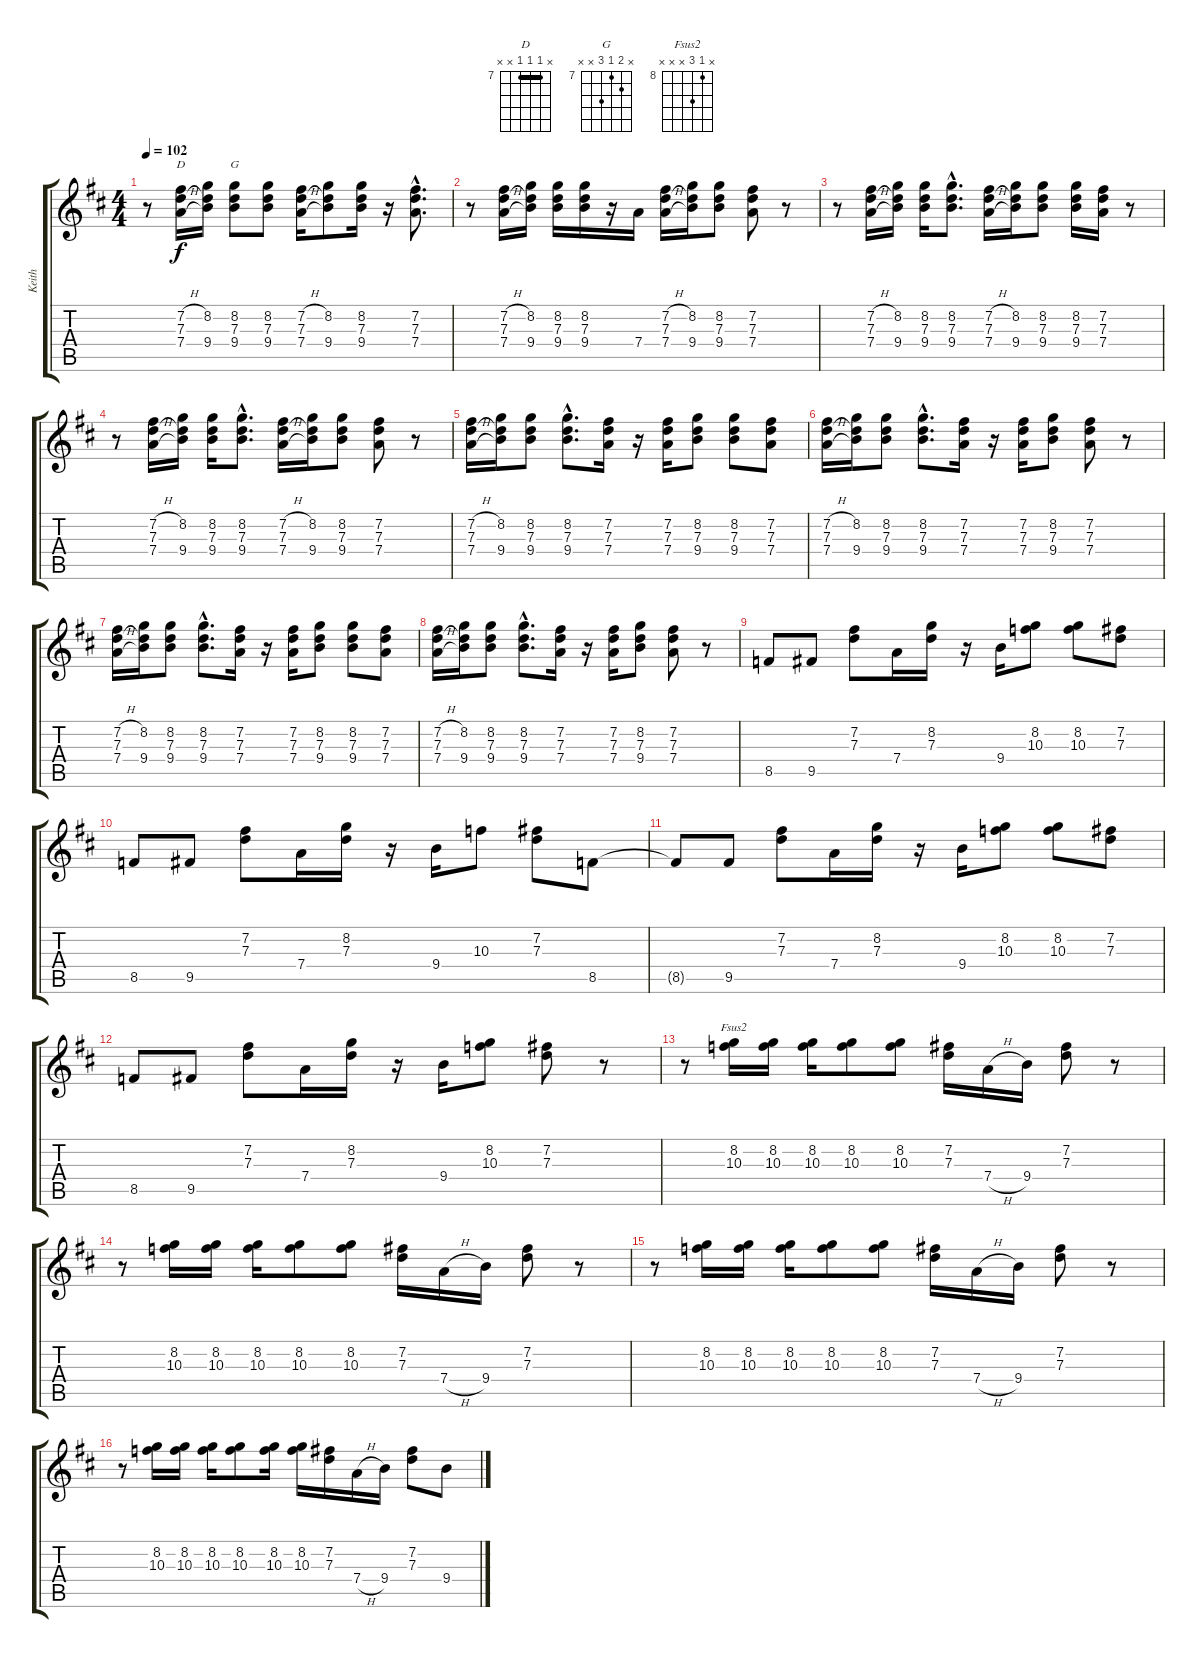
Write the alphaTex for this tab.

\track ("Keith" "Keith") {instrument distortionguitar}
\staff {score tabs}
\tuning (E4 B3 G3 D3 A2 E2) {hide}
\chord ("D" x 7 7 7 x x) {firstfret 7 barre 7}
\chord ("G" x 8 7 9 x x) {firstfret 7}
\chord ("Fsus2" x 8 10 x x x) {firstfret 8}
\ts (4 4)
\tempo 102
\clef g2
\ks d
r.8{dy f} (7.2{h} 7.3 7.4{h}).16{ch "D" lyrics (0 "") lyrics (1 "") lyrics (2 "") lyrics (3 "") lyrics (4 "")} (8.2 7.3{t} 9.4).16{lyrics (0 "") lyrics (1 "") lyrics (2 "") lyrics (3 "") lyrics (4 "")} (8.2 7.3 9.4).8{ch "G" lyrics (0 "") lyrics (1 "") lyrics (2 "") lyrics (3 "") lyrics (4 "")} (8.2 7.3 9.4).8{lyrics (0 "") lyrics (1 "") lyrics (2 "") lyrics (3 "") lyrics (4 "")} (7.2{h} 7.3 7.4{h}).16{lyrics (0 "") lyrics (1 "") lyrics (2 "") lyrics (3 "") lyrics (4 "")} (8.2 7.3{t} 9.4).8{lyrics (0 "") lyrics (1 "") lyrics (2 "") lyrics (3 "") lyrics (4 "")} (8.2 7.3 9.4).16{lyrics (0 "") lyrics (1 "") lyrics (2 "") lyrics (3 "") lyrics (4 "")} r.16 (7.2{hac} 7.3{hac} 7.4{hac}).8{d lyrics (0 "") lyrics (1 "") lyrics (2 "") lyrics (3 "") lyrics (4 "")} |
r.8 (7.2{h} 7.3 7.4{h}).16{lyrics (0 "") lyrics (1 "") lyrics (2 "") lyrics (3 "") lyrics (4 "")} (8.2 7.3{t} 9.4).16{lyrics (0 "") lyrics (1 "") lyrics (2 "") lyrics (3 "") lyrics (4 "")} (8.2 7.3 9.4).16{lyrics (0 "") lyrics (1 "") lyrics (2 "") lyrics (3 "") lyrics (4 "")} (8.2 7.3 9.4).16{lyrics (0 "") lyrics (1 "") lyrics (2 "") lyrics (3 "") lyrics (4 "")} r.16 7.4.16{lyrics (0 "") lyrics (1 "") lyrics (2 "") lyrics (3 "") lyrics (4 "")} (7.2{h} 7.3 7.4{h}).16{lyrics (0 "") lyrics (1 "") lyrics (2 "") lyrics (3 "") lyrics (4 "")} (8.2 7.3{t} 9.4).16{lyrics (0 "") lyrics (1 "") lyrics (2 "") lyrics (3 "") lyrics (4 "")} (8.2 7.3 9.4).8{lyrics (0 "") lyrics (1 "") lyrics (2 "") lyrics (3 "") lyrics (4 "")} (7.2 7.3 7.4).8{lyrics (0 "") lyrics (1 "") lyrics (2 "") lyrics (3 "") lyrics (4 "")} r.8 |
r.8 (7.2{h} 7.3 7.4{h}).16{lyrics (0 "") lyrics (1 "") lyrics (2 "") lyrics (3 "") lyrics (4 "")} (8.2 7.3{t} 9.4).16{lyrics (0 "") lyrics (1 "") lyrics (2 "") lyrics (3 "") lyrics (4 "")} (8.2 7.3 9.4).16{lyrics (0 "") lyrics (1 "") lyrics (2 "") lyrics (3 "") lyrics (4 "")} (8.2{hac} 7.3{hac} 9.4{hac}).8{d lyrics (0 "") lyrics (1 "") lyrics (2 "") lyrics (3 "") lyrics (4 "")} (7.2{h} 7.3 7.4{h}).16{lyrics (0 "") lyrics (1 "") lyrics (2 "") lyrics (3 "") lyrics (4 "")} (8.2 7.3{t} 9.4).16{lyrics (0 "") lyrics (1 "") lyrics (2 "") lyrics (3 "") lyrics (4 "")} (8.2 7.3 9.4).8{lyrics (0 "") lyrics (1 "") lyrics (2 "") lyrics (3 "") lyrics (4 "")} (8.2 7.3 9.4).16{lyrics (0 "") lyrics (1 "") lyrics (2 "") lyrics (3 "") lyrics (4 "")} (7.2 7.3 7.4).16{lyrics (0 "") lyrics (1 "") lyrics (2 "") lyrics (3 "") lyrics (4 "")} r.8 |
r.8 (7.2{h} 7.3 7.4{h}).16{lyrics (0 "") lyrics (1 "") lyrics (2 "") lyrics (3 "") lyrics (4 "")} (8.2 7.3{t} 9.4).16{lyrics (0 "") lyrics (1 "") lyrics (2 "") lyrics (3 "") lyrics (4 "")} (8.2 7.3 9.4).16{lyrics (0 "") lyrics (1 "") lyrics (2 "") lyrics (3 "") lyrics (4 "")} (8.2{hac} 7.3{hac} 9.4{hac}).8{d lyrics (0 "") lyrics (1 "") lyrics (2 "") lyrics (3 "") lyrics (4 "")} (7.2{h} 7.3 7.4{h}).16{lyrics (0 "") lyrics (1 "") lyrics (2 "") lyrics (3 "") lyrics (4 "")} (8.2 7.3{t} 9.4).16{lyrics (0 "") lyrics (1 "") lyrics (2 "") lyrics (3 "") lyrics (4 "")} (8.2 7.3 9.4).8{lyrics (0 "") lyrics (1 "") lyrics (2 "") lyrics (3 "") lyrics (4 "")} (7.2 7.3 7.4).8{lyrics (0 "") lyrics (1 "") lyrics (2 "") lyrics (3 "") lyrics (4 "")} r.8 |
(7.2{h} 7.3 7.4{h}).16{lyrics (0 "") lyrics (1 "") lyrics (2 "") lyrics (3 "") lyrics (4 "")} (8.2 7.3{t} 9.4).16{lyrics (0 "") lyrics (1 "") lyrics (2 "") lyrics (3 "") lyrics (4 "")} (8.2 7.3 9.4).8{lyrics (0 "") lyrics (1 "") lyrics (2 "") lyrics (3 "") lyrics (4 "")} (8.2{hac} 7.3{hac} 9.4{hac}).8{d lyrics (0 "") lyrics (1 "") lyrics (2 "") lyrics (3 "") lyrics (4 "")} (7.2 7.3 7.4).16{lyrics (0 "") lyrics (1 "") lyrics (2 "") lyrics (3 "") lyrics (4 "")} r.16 (7.2 7.3 7.4).16{lyrics (0 "") lyrics (1 "") lyrics (2 "") lyrics (3 "") lyrics (4 "")} (8.2 7.3 9.4).8{lyrics (0 "") lyrics (1 "") lyrics (2 "") lyrics (3 "") lyrics (4 "")} (8.2 7.3 9.4).8{lyrics (0 "") lyrics (1 "") lyrics (2 "") lyrics (3 "") lyrics (4 "")} (7.2 7.3 7.4).8{lyrics (0 "") lyrics (1 "") lyrics (2 "") lyrics (3 "") lyrics (4 "")} |
(7.2{h} 7.3 7.4{h}).16{lyrics (0 "") lyrics (1 "") lyrics (2 "") lyrics (3 "") lyrics (4 "")} (8.2 7.3{t} 9.4).16{lyrics (0 "") lyrics (1 "") lyrics (2 "") lyrics (3 "") lyrics (4 "")} (8.2 7.3 9.4).8{lyrics (0 "") lyrics (1 "") lyrics (2 "") lyrics (3 "") lyrics (4 "")} (8.2{hac} 7.3{hac} 9.4{hac}).8{d lyrics (0 "") lyrics (1 "") lyrics (2 "") lyrics (3 "") lyrics (4 "")} (7.2 7.3 7.4).16{lyrics (0 "") lyrics (1 "") lyrics (2 "") lyrics (3 "") lyrics (4 "")} r.16 (7.2 7.3 7.4).16{lyrics (0 "") lyrics (1 "") lyrics (2 "") lyrics (3 "") lyrics (4 "")} (8.2 7.3 9.4).8{lyrics (0 "") lyrics (1 "") lyrics (2 "") lyrics (3 "") lyrics (4 "")} (7.2 7.3 7.4).8{lyrics (0 "") lyrics (1 "") lyrics (2 "") lyrics (3 "") lyrics (4 "")} r.8 |
(7.2{h} 7.3 7.4{h}).16{lyrics (0 "") lyrics (1 "") lyrics (2 "") lyrics (3 "") lyrics (4 "")} (8.2 7.3{t} 9.4).16{lyrics (0 "") lyrics (1 "") lyrics (2 "") lyrics (3 "") lyrics (4 "")} (8.2 7.3 9.4).8{lyrics (0 "") lyrics (1 "") lyrics (2 "") lyrics (3 "") lyrics (4 "")} (8.2{hac} 7.3{hac} 9.4{hac}).8{d lyrics (0 "") lyrics (1 "") lyrics (2 "") lyrics (3 "") lyrics (4 "")} (7.2 7.3 7.4).16{lyrics (0 "") lyrics (1 "") lyrics (2 "") lyrics (3 "") lyrics (4 "")} r.16 (7.2 7.3 7.4).16{lyrics (0 "") lyrics (1 "") lyrics (2 "") lyrics (3 "") lyrics (4 "")} (8.2 7.3 9.4).8{lyrics (0 "") lyrics (1 "") lyrics (2 "") lyrics (3 "") lyrics (4 "")} (8.2 7.3 9.4).8{lyrics (0 "") lyrics (1 "") lyrics (2 "") lyrics (3 "") lyrics (4 "")} (7.2 7.3 7.4).8{lyrics (0 "") lyrics (1 "") lyrics (2 "") lyrics (3 "") lyrics (4 "")} |
(7.2{h} 7.3 7.4{h}).16{lyrics (0 "") lyrics (1 "") lyrics (2 "") lyrics (3 "") lyrics (4 "")} (8.2 7.3{t} 9.4).16{lyrics (0 "") lyrics (1 "") lyrics (2 "") lyrics (3 "") lyrics (4 "")} (8.2 7.3 9.4).8{lyrics (0 "") lyrics (1 "") lyrics (2 "") lyrics (3 "") lyrics (4 "")} (8.2{hac} 7.3{hac} 9.4{hac}).8{d lyrics (0 "") lyrics (1 "") lyrics (2 "") lyrics (3 "") lyrics (4 "")} (7.2 7.3 7.4).16{lyrics (0 "") lyrics (1 "") lyrics (2 "") lyrics (3 "") lyrics (4 "")} r.16 (7.2 7.3 7.4).16{lyrics (0 "") lyrics (1 "") lyrics (2 "") lyrics (3 "") lyrics (4 "")} (8.2 7.3 9.4).8{lyrics (0 "") lyrics (1 "") lyrics (2 "") lyrics (3 "") lyrics (4 "")} (7.2 7.3 7.4).8{lyrics (0 "") lyrics (1 "") lyrics (2 "") lyrics (3 "") lyrics (4 "")} r.8 |
8.5.8{lyrics (0 "") lyrics (1 "") lyrics (2 "") lyrics (3 "") lyrics (4 "")} 9.5.8{lyrics (0 "") lyrics (1 "") lyrics (2 "") lyrics (3 "") lyrics (4 "")} (7.2 7.3).8{lyrics (0 "") lyrics (1 "") lyrics (2 "") lyrics (3 "") lyrics (4 "")} 7.4.16{lyrics (0 "") lyrics (1 "") lyrics (2 "") lyrics (3 "") lyrics (4 "")} (8.2 7.3).16{lyrics (0 "") lyrics (1 "") lyrics (2 "") lyrics (3 "") lyrics (4 "")} r.16 9.4.16{lyrics (0 "") lyrics (1 "") lyrics (2 "") lyrics (3 "") lyrics (4 "")} (8.2 10.3).8{lyrics (0 "") lyrics (1 "") lyrics (2 "") lyrics (3 "") lyrics (4 "")} (8.2 10.3).8{lyrics (0 "") lyrics (1 "") lyrics (2 "") lyrics (3 "") lyrics (4 "")} (7.2 7.3).8{lyrics (0 "") lyrics (1 "") lyrics (2 "") lyrics (3 "") lyrics (4 "")} |
8.5.8{lyrics (0 "") lyrics (1 "") lyrics (2 "") lyrics (3 "") lyrics (4 "")} 9.5.8{lyrics (0 "") lyrics (1 "") lyrics (2 "") lyrics (3 "") lyrics (4 "")} (7.2 7.3).8{lyrics (0 "") lyrics (1 "") lyrics (2 "") lyrics (3 "") lyrics (4 "")} 7.4.16{lyrics (0 "") lyrics (1 "") lyrics (2 "") lyrics (3 "") lyrics (4 "")} (8.2 7.3).16{lyrics (0 "") lyrics (1 "") lyrics (2 "") lyrics (3 "") lyrics (4 "")} r.16 9.4.16{lyrics (0 "") lyrics (1 "") lyrics (2 "") lyrics (3 "") lyrics (4 "")} 10.3.8{lyrics (0 "") lyrics (1 "") lyrics (2 "") lyrics (3 "") lyrics (4 "")} (7.2 7.3).8{lyrics (0 "") lyrics (1 "") lyrics (2 "") lyrics (3 "") lyrics (4 "")} 8.5.8{lyrics (0 "") lyrics (1 "") lyrics (2 "") lyrics (3 "") lyrics (4 "")} |
8.5{t}.8{lyrics (0 "") lyrics (1 "") lyrics (2 "") lyrics (3 "") lyrics (4 "")} 9.5.8{lyrics (0 "") lyrics (1 "") lyrics (2 "") lyrics (3 "") lyrics (4 "")} (7.2 7.3).8{lyrics (0 "") lyrics (1 "") lyrics (2 "") lyrics (3 "") lyrics (4 "")} 7.4.16{lyrics (0 "") lyrics (1 "") lyrics (2 "") lyrics (3 "") lyrics (4 "")} (8.2 7.3).16{lyrics (0 "") lyrics (1 "") lyrics (2 "") lyrics (3 "") lyrics (4 "")} r.16 9.4.16{lyrics (0 "") lyrics (1 "") lyrics (2 "") lyrics (3 "") lyrics (4 "")} (8.2 10.3).8{lyrics (0 "") lyrics (1 "") lyrics (2 "") lyrics (3 "") lyrics (4 "")} (8.2 10.3).8{lyrics (0 "") lyrics (1 "") lyrics (2 "") lyrics (3 "") lyrics (4 "")} (7.2 7.3).8{lyrics (0 "") lyrics (1 "") lyrics (2 "") lyrics (3 "") lyrics (4 "")} |
8.5.8{lyrics (0 "") lyrics (1 "") lyrics (2 "") lyrics (3 "") lyrics (4 "")} 9.5.8{lyrics (0 "") lyrics (1 "") lyrics (2 "") lyrics (3 "") lyrics (4 "")} (7.2 7.3).8{lyrics (0 "") lyrics (1 "") lyrics (2 "") lyrics (3 "") lyrics (4 "")} 7.4.16{lyrics (0 "") lyrics (1 "") lyrics (2 "") lyrics (3 "") lyrics (4 "")} (8.2 7.3).16{lyrics (0 "") lyrics (1 "") lyrics (2 "") lyrics (3 "") lyrics (4 "")} r.16 9.4.16{lyrics (0 "") lyrics (1 "") lyrics (2 "") lyrics (3 "") lyrics (4 "")} (8.2 10.3).8{lyrics (0 "") lyrics (1 "") lyrics (2 "") lyrics (3 "") lyrics (4 "")} (7.2 7.3).8{lyrics (0 "") lyrics (1 "") lyrics (2 "") lyrics (3 "") lyrics (4 "")} r.8 |
r.8 (8.2 10.3).16{ch "Fsus2" lyrics (0 "") lyrics (1 "") lyrics (2 "") lyrics (3 "") lyrics (4 "")} (8.2 10.3).16{lyrics (0 "") lyrics (1 "") lyrics (2 "") lyrics (3 "") lyrics (4 "")} (8.2 10.3).16{lyrics (0 "") lyrics (1 "") lyrics (2 "") lyrics (3 "") lyrics (4 "")} (8.2 10.3).8{lyrics (0 "") lyrics (1 "") lyrics (2 "") lyrics (3 "") lyrics (4 "")} (8.2 10.3).8{lyrics (0 "") lyrics (1 "") lyrics (2 "") lyrics (3 "") lyrics (4 "")} (7.2 7.3).16{lyrics (0 "") lyrics (1 "") lyrics (2 "") lyrics (3 "") lyrics (4 "")} 7.4{h}.16{lyrics (0 "") lyrics (1 "") lyrics (2 "") lyrics (3 "") lyrics (4 "")} 9.4.16{lyrics (0 "") lyrics (1 "") lyrics (2 "") lyrics (3 "") lyrics (4 "")} (7.2 7.3).8{lyrics (0 "") lyrics (1 "") lyrics (2 "") lyrics (3 "") lyrics (4 "")} r.8 |
r.8 (8.2 10.3).16{lyrics (0 "") lyrics (1 "") lyrics (2 "") lyrics (3 "") lyrics (4 "")} (8.2 10.3).16{lyrics (0 "") lyrics (1 "") lyrics (2 "") lyrics (3 "") lyrics (4 "")} (8.2 10.3).16{lyrics (0 "") lyrics (1 "") lyrics (2 "") lyrics (3 "") lyrics (4 "")} (8.2 10.3).8{lyrics (0 "") lyrics (1 "") lyrics (2 "") lyrics (3 "") lyrics (4 "")} (8.2 10.3).8{lyrics (0 "") lyrics (1 "") lyrics (2 "") lyrics (3 "") lyrics (4 "")} (7.2 7.3).16{lyrics (0 "") lyrics (1 "") lyrics (2 "") lyrics (3 "") lyrics (4 "")} 7.4{h}.16{lyrics (0 "") lyrics (1 "") lyrics (2 "") lyrics (3 "") lyrics (4 "")} 9.4.16{lyrics (0 "") lyrics (1 "") lyrics (2 "") lyrics (3 "") lyrics (4 "")} (7.2 7.3).8{lyrics (0 "") lyrics (1 "") lyrics (2 "") lyrics (3 "") lyrics (4 "")} r.8 |
r.8 (8.2 10.3).16{lyrics (0 "") lyrics (1 "") lyrics (2 "") lyrics (3 "") lyrics (4 "")} (8.2 10.3).16{lyrics (0 "") lyrics (1 "") lyrics (2 "") lyrics (3 "") lyrics (4 "")} (8.2 10.3).16{lyrics (0 "") lyrics (1 "") lyrics (2 "") lyrics (3 "") lyrics (4 "")} (8.2 10.3).8{lyrics (0 "") lyrics (1 "") lyrics (2 "") lyrics (3 "") lyrics (4 "")} (8.2 10.3).8{lyrics (0 "") lyrics (1 "") lyrics (2 "") lyrics (3 "") lyrics (4 "")} (7.2 7.3).16{lyrics (0 "") lyrics (1 "") lyrics (2 "") lyrics (3 "") lyrics (4 "")} 7.4{h}.16{lyrics (0 "") lyrics (1 "") lyrics (2 "") lyrics (3 "") lyrics (4 "")} 9.4.16{lyrics (0 "") lyrics (1 "") lyrics (2 "") lyrics (3 "") lyrics (4 "")} (7.2 7.3).8{lyrics (0 "") lyrics (1 "") lyrics (2 "") lyrics (3 "") lyrics (4 "")} r.8 |
r.8 (8.2 10.3).16{lyrics (0 "") lyrics (1 "") lyrics (2 "") lyrics (3 "") lyrics (4 "")} (8.2 10.3).16{lyrics (0 "") lyrics (1 "") lyrics (2 "") lyrics (3 "") lyrics (4 "")} (8.2 10.3).16{lyrics (0 "") lyrics (1 "") lyrics (2 "") lyrics (3 "") lyrics (4 "")} (8.2 10.3).8{lyrics (0 "") lyrics (1 "") lyrics (2 "") lyrics (3 "") lyrics (4 "")} (8.2 10.3).16{lyrics (0 "") lyrics (1 "") lyrics (2 "") lyrics (3 "") lyrics (4 "")} (8.2 10.3).16{lyrics (0 "") lyrics (1 "") lyrics (2 "") lyrics (3 "") lyrics (4 "")} (7.2 7.3).16{lyrics (0 "") lyrics (1 "") lyrics (2 "") lyrics (3 "") lyrics (4 "")} 7.4{h}.16{lyrics (0 "") lyrics (1 "") lyrics (2 "") lyrics (3 "") lyrics (4 "")} 9.4.16{lyrics (0 "") lyrics (1 "") lyrics (2 "") lyrics (3 "") lyrics (4 "")} (7.2 7.3).8{lyrics (0 "") lyrics (1 "") lyrics (2 "") lyrics (3 "") lyrics (4 "")} 9.4.8{lyrics (0 "") lyrics (1 "") lyrics (2 "") lyrics (3 "") lyrics (4 "")}
